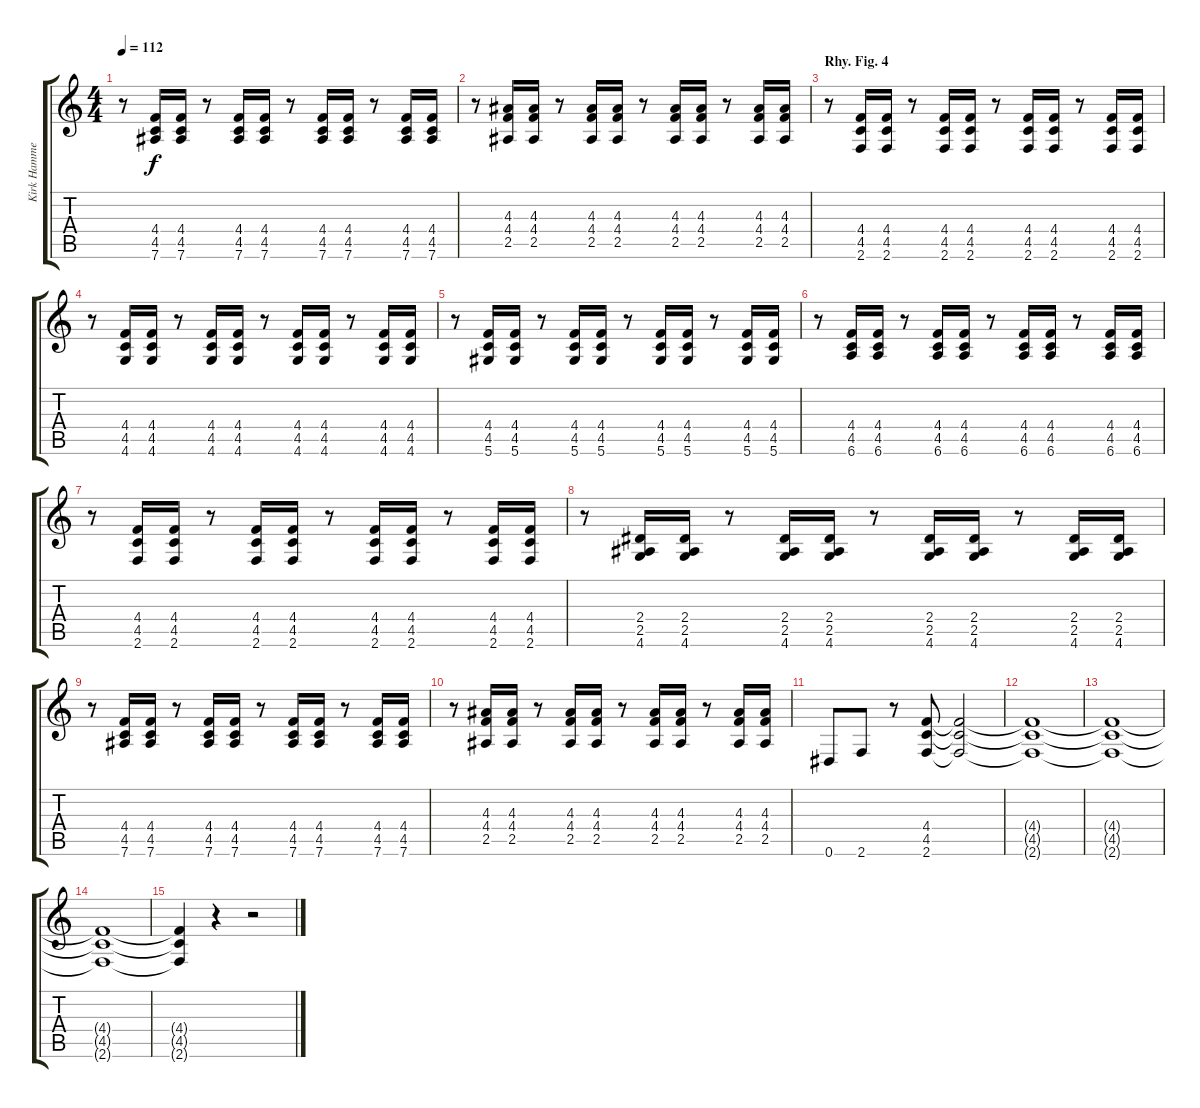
\track ("Kirk Hammett (Guitar)" "Kirk Hamme") {instrument electricguitarclean}
\staff {score tabs}
\tuning (Eb4 Bb3 Gb3 Db3 Ab2 Eb2) {hide}
\ts (4 4)
\tempo 112
\clef g2
\ks c
r.8{dy f} (4.4 4.5 7.6).16 (4.4 4.5 7.6).16 r.8 (4.4 4.5 7.6).16 (4.4 4.5 7.6).16 r.8 (4.4 4.5 7.6).16 (4.4 4.5 7.6).16 r.8 (4.4 4.5 7.6).16 (4.4 4.5 7.6).16 |
r.8 (4.3 4.4 2.5).16 (4.3 4.4 2.5).16 r.8 (4.3 4.4 2.5).16 (4.3 4.4 2.5).16 r.8 (4.3 4.4 2.5).16 (4.3 4.4 2.5).16 r.8 (4.3 4.4 2.5).16 (4.3 4.4 2.5).16 |
\section ("" "Rhy. Fig. 4")
r.8 (4.4 4.5 2.6).16 (4.4 4.5 2.6).16 r.8 (4.4 4.5 2.6).16 (4.4 4.5 2.6).16 r.8 (4.4 4.5 2.6).16 (4.4 4.5 2.6).16 r.8 (4.4 4.5 2.6).16 (4.4 4.5 2.6).16 |
r.8 (4.4 4.5 4.6).16 (4.4 4.5 4.6).16 r.8 (4.4 4.5 4.6).16 (4.4 4.5 4.6).16 r.8 (4.4 4.5 4.6).16 (4.4 4.5 4.6).16 r.8 (4.4 4.5 4.6).16 (4.4 4.5 4.6).16 |
r.8 (4.4 4.5 5.6).16 (4.4 4.5 5.6).16 r.8 (4.4 4.5 5.6).16 (4.4 4.5 5.6).16 r.8 (4.4 4.5 5.6).16 (4.4 4.5 5.6).16 r.8 (4.4 4.5 5.6).16 (4.4 4.5 5.6).16 |
r.8 (4.4 4.5 6.6).16 (4.4 4.5 6.6).16 r.8 (4.4 4.5 6.6).16 (4.4 4.5 6.6).16 r.8 (4.4 4.5 6.6).16 (4.4 4.5 6.6).16 r.8 (4.4 4.5 6.6).16 (4.4 4.5 6.6).16 |
r.8 (4.4 4.5 2.6).16 (4.4 4.5 2.6).16 r.8 (4.4 4.5 2.6).16 (4.4 4.5 2.6).16 r.8 (4.4 4.5 2.6).16 (4.4 4.5 2.6).16 r.8 (4.4 4.5 2.6).16 (4.4 4.5 2.6).16 |
r.8 (2.4 2.5 4.6).16 (2.4 2.5 4.6).16 r.8 (2.4 2.5 4.6).16 (2.4 2.5 4.6).16 r.8 (2.4 2.5 4.6).16 (2.4 2.5 4.6).16 r.8 (2.4 2.5 4.6).16 (2.4 2.5 4.6).16 |
r.8 (4.4 4.5 7.6).16 (4.4 4.5 7.6).16 r.8 (4.4 4.5 7.6).16 (4.4 4.5 7.6).16 r.8 (4.4 4.5 7.6).16 (4.4 4.5 7.6).16 r.8 (4.4 4.5 7.6).16 (4.4 4.5 7.6).16 |
r.8 (4.3 4.4 2.5).16 (4.3 4.4 2.5).16 r.8 (4.3 4.4 2.5).16 (4.3 4.4 2.5).16 r.8 (4.3 4.4 2.5).16 (4.3 4.4 2.5).16 r.8 (4.3 4.4 2.5).16 (4.3 4.4 2.5).16 |
0.6.8 2.6.8 r.8 (4.4 4.5 2.6).8 (4.4{t} 4.5{t} 2.6{t}).2 |
(4.4{t} 4.5{t} 2.6{t}).1 |
(4.4{t} 4.5{t} 2.6{t}).1 |
(4.4{t} 4.5{t} 2.6{t}).1 |
(4.4{t} 4.5{t} 2.6{t}).4 r.4 r.2
